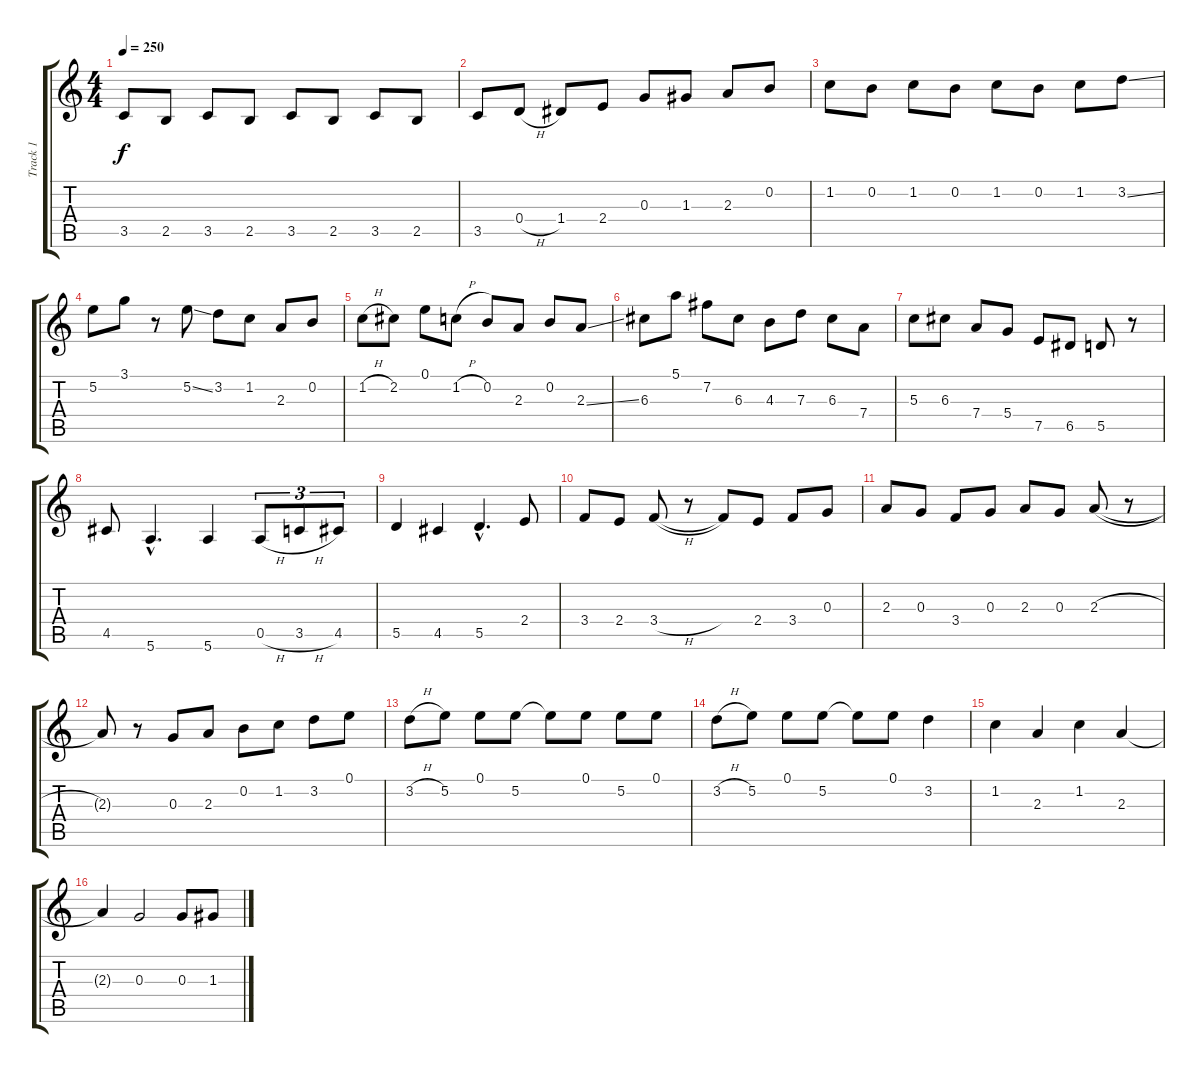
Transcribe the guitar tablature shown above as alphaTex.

\track ("Track 1" "Track 1") {instrument acousticguitarsteel}
\staff {score tabs}
\tuning (E4 B3 G3 D3 A2 E2) {hide}
\ts (4 4)
\tempo 250
\clef g2
\ks c
3.5.8{dy f} 2.5.8 3.5.8 2.5.8 3.5.8 2.5.8 3.5.8 2.5.8 |
3.5.8 0.4{h}.8 1.4.8 2.4.8 0.3.8 1.3.8 2.3.8 0.2.8 |
1.2.8 0.2.8 1.2.8 0.2.8 1.2.8 0.2.8 1.2.8 3.2{ss}.8 |
5.2.8 3.1.8 r.8 5.2{ss}.8 3.2.8 1.2.8 2.3.8 0.2.8 |
1.2{h}.8 2.2.8 0.1.8 1.2{h}.8 0.2.8 2.3.8 0.2.8 2.3{ss}.8 |
6.3.8 5.1.8 7.2.8 6.3.8 4.3.8 7.3.8 6.3.8 7.4.8 |
5.3.8 6.3.8 7.4.8 5.4.8 7.5.8 6.5.8 5.5.8 r.8 |
4.5.8 5.6{hac}.4{d} 5.6.4 0.5{h}.8{tu (3 2)} 3.5{h}.8{tu (3 2)} 4.5.8{tu (3 2)} |
5.5.4 4.5.4 5.5{hac}.4{d} 2.4.8 |
3.4.8 2.4.8 3.4{h}.8 r.8 3.4{t}.8 2.4.8 3.4.8 0.3.8 |
2.3.8 0.3.8 3.4.8 0.3.8 2.3.8 0.3.8 2.3{h}.8 r.8 |
2.3{t}.8 r.8 0.3.8 2.3.8 0.2.8 1.2.8 3.2.8 0.1.8 |
3.2{h}.8 5.2.8 0.1.8 5.2.8 5.2{t}.8 0.1.8 5.2.8 0.1.8 |
3.2{h}.8 5.2.8 0.1.8 5.2.8 5.2{t}.8 0.1.8 3.2.4 |
1.2.4 2.3.4 1.2.4 2.3.4 |
2.3{t}.4 0.3.2 0.3.8 1.3.8
